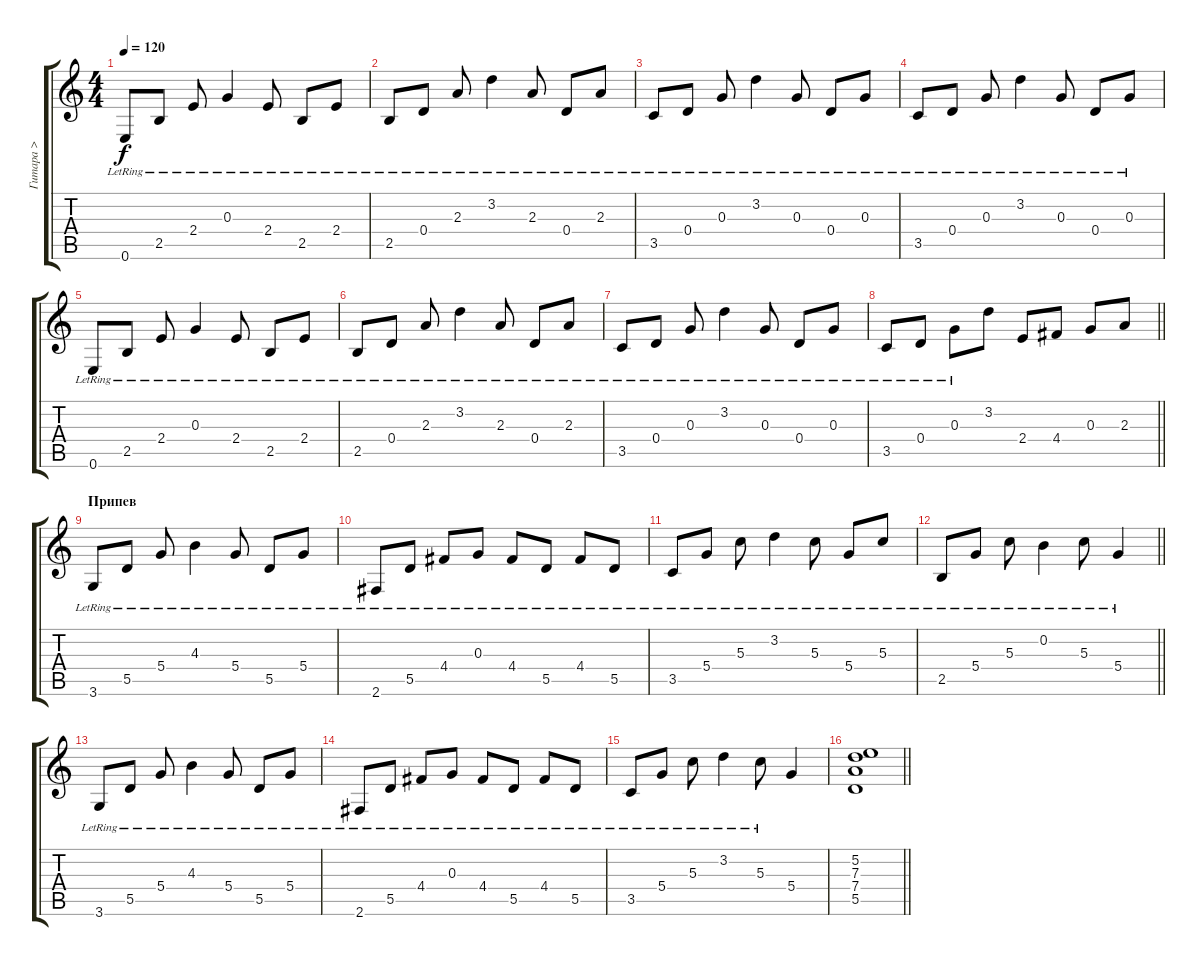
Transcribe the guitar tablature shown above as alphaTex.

\track ("Гитара >" "Гитара >") {instrument acousticguitarnylon}
\staff {score tabs}
\tuning (E4 B3 G3 D3 A2 E2) {hide}
\ts (4 4)
\tempo 120
\clef g2
\ks c
0.6{lr}.8{dy f} 2.5{lr}.8 2.4{lr}.8 0.3{lr}.4 2.4{lr}.8 2.5{lr}.8 2.4{lr}.8 |
2.5{lr}.8 0.4{lr}.8 2.3{lr}.8 3.2{lr}.4 2.3{lr}.8 0.4{lr}.8 2.3{lr}.8 |
3.5{lr}.8 0.4{lr}.8 0.3{lr}.8 3.2{lr}.4 0.3{lr}.8 0.4{lr}.8 0.3{lr}.8 |
3.5{lr}.8 0.4{lr}.8 0.3{lr}.8 3.2{lr}.4 0.3{lr}.8 0.4{lr}.8 0.3{lr}.8 |
0.6{lr}.8 2.5{lr}.8 2.4{lr}.8 0.3{lr}.4 2.4{lr}.8 2.5{lr}.8 2.4{lr}.8 |
2.5{lr}.8 0.4{lr}.8 2.3{lr}.8 3.2{lr}.4 2.3{lr}.8 0.4{lr}.8 2.3{lr}.8 |
3.5{lr}.8 0.4{lr}.8 0.3{lr}.8 3.2{lr}.4 0.3{lr}.8 0.4{lr}.8 0.3{lr}.8 |
\barLineRight lightlight
3.5{lr}.8 0.4{lr}.8 0.3{lr}.8 3.2.8 2.4.8 4.4.8 0.3.8 2.3.8 |
\section ("" "Припев")
3.6{lr}.8 5.5{lr}.8 5.4{lr}.8 4.3{lr}.4 5.4{lr}.8 5.5{lr}.8 5.4{lr}.8 |
2.6{lr}.8 5.5{lr}.8 4.4{lr}.8 0.3{lr}.8 4.4{lr}.8 5.5{lr}.8 4.4{lr}.8 5.5{lr}.8 |
3.5{lr}.8 5.4{lr}.8 5.3{lr}.8 3.2{lr}.4 5.3{lr}.8 5.4{lr}.8 5.3{lr}.8 |
\barLineRight lightlight
2.5{lr}.8 5.4{lr}.8 5.3{lr}.8 0.2{lr}.4 5.3{lr}.8 5.4{lr}.4 |
3.6{lr}.8 5.5{lr}.8 5.4{lr}.8 4.3{lr}.4 5.4{lr}.8 5.5{lr}.8 5.4{lr}.8 |
2.6{lr}.8 5.5{lr}.8 4.4{lr}.8 0.3{lr}.8 4.4{lr}.8 5.5{lr}.8 4.4{lr}.8 5.5{lr}.8 |
3.5{lr}.8 5.4{lr}.8 5.3{lr}.8 3.2{lr}.4 5.3{lr}.8 5.4.4 |
\barLineRight lightlight
(5.2 7.3 7.4 5.5).1
